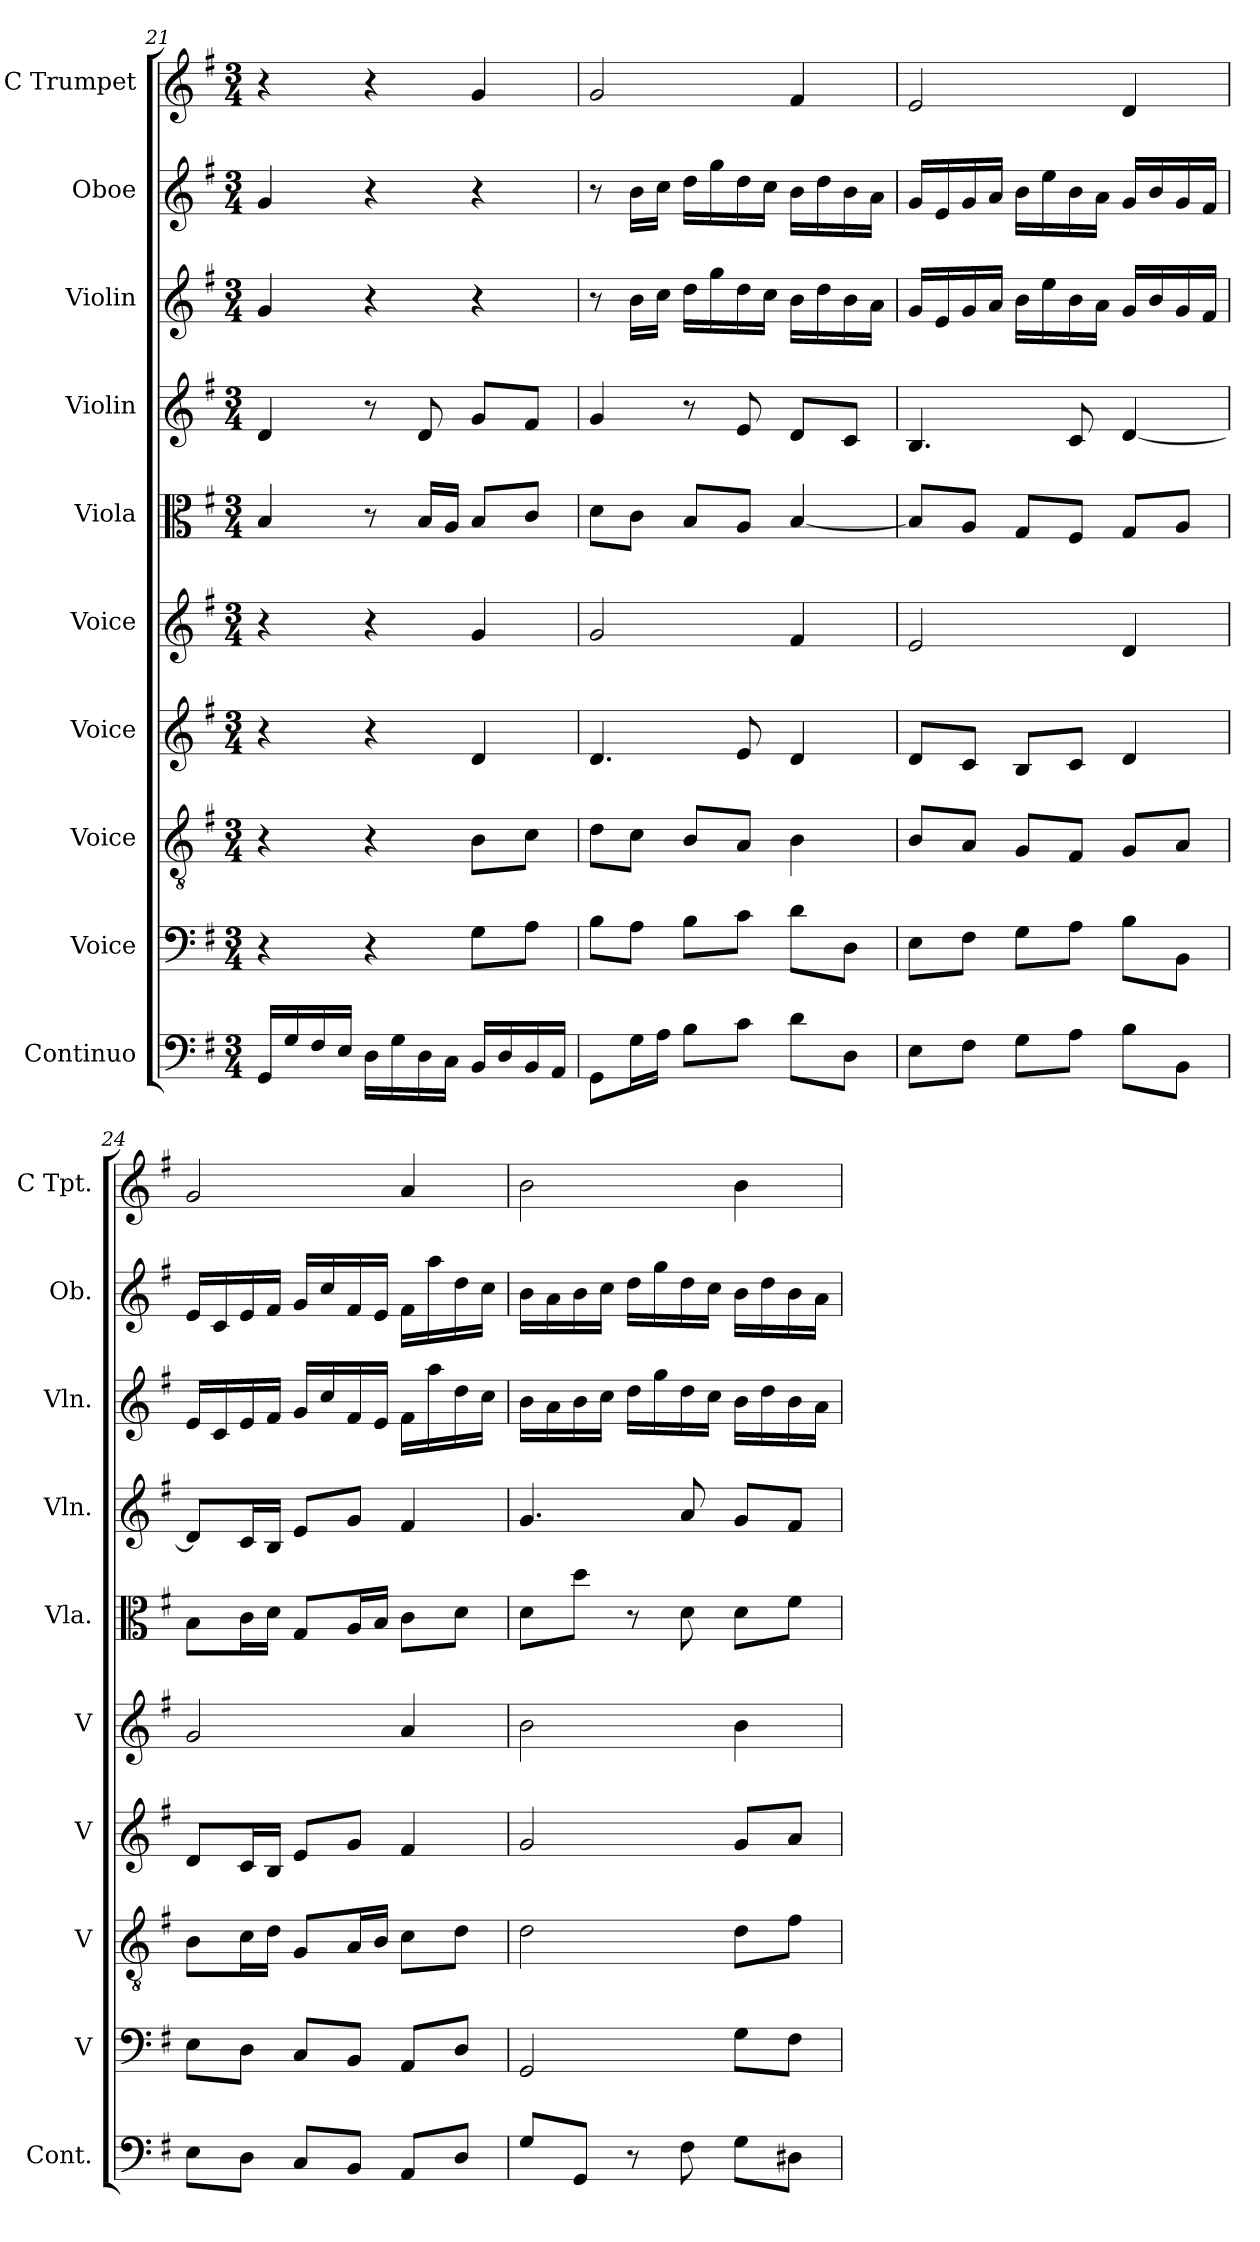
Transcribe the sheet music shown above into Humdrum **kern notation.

**kern	**kern	**kern	**kern	**kern	**kern	**kern	**kern	**kern	**kern
*part10	*part9	*part8	*part7	*part6	*part5	*part4	*part3	*part2	*part1
*staff10	*staff9	*staff8	*staff7	*staff6	*staff5	*staff4	*staff3	*staff2	*staff1
*I"Continuo	*I"Voice	*I"Voice	*I"Voice	*I"Voice	*I"Viola	*I"Violin	*I"Violin	*I"Oboe	*I"C Trumpet
*I'Cont.	*I'V	*I'V	*I'V	*I'V	*I'Vla.	*I'Vln.	*I'Vln.	*I'Ob.	*I'C Tpt.
*clefF4	*clefF4	*clefGv2	*clefG2	*clefG2	*clefC3	*clefG2	*clefG2	*clefG2	*clefG2
*ITrd7c12	*	*	*	*	*	*	*	*	*
*k[f#]	*k[f#]	*k[f#]	*k[f#]	*k[f#]	*k[f#]	*k[f#]	*k[f#]	*k[f#]	*k[f#]
*M3/4	*M3/4	*M3/4	*M3/4	*M3/4	*M3/4	*M3/4	*M3/4	*M3/4	*M3/4
=21	=21	=21	=21	=21	=21	=21	=21	=21	=21
16GGG/LL	4r	4r	4r	4r	4B/	4d/	4g/	4g/	4r
16GG/	.	.	.	.	.	.	.	.	.
16FF#/	.	.	.	.	.	.	.	.	.
16EE/JJ	.	.	.	.	.	.	.	.	.
16DD\LL	4r	4r	4r	4r	8r	8r	4r	4r	4r
16GG\	.	.	.	.	.	.	.	.	.
16DD\	.	.	.	.	16B/LL	8d/	.	.	.
16CC\JJ	.	.	.	.	16A/JJ	.	.	.	.
16BBB/LL	8G\L	8B\L	4d/	4g/	8B/L	8g/L	4r	4r	4g/
16DD/	.	.	.	.	.	.	.	.	.
16BBB/	8A\J	8c\J	.	.	8c/J	8f#/J	.	.	.
16AAA/JJ	.	.	.	.	.	.	.	.	.
=22	=22	=22	=22	=22	=22	=22	=22	=22	=22
8GGG\L	8B\L	8d\L	4.d/	2g/	8d\L	4g/	8r	8r	2g/
16GG\L	8A\J	8c\J	.	.	8c\J	.	16b\LL	16b\LL	.
16AA\JJ	.	.	.	.	.	.	16cc\JJ	16cc\JJ	.
8BB\L	8B\L	8B/L	.	.	8B/L	8r	16dd\LL	16dd\LL	.
.	.	.	.	.	.	.	16gg\	16gg\	.
8C\J	8c\J	8A/J	8e/	.	8A/J	8e/	16dd\	16dd\	.
.	.	.	.	.	.	.	16cc\JJ	16cc\JJ	.
8D\L	8d\L	4B\	4d/	4f#/	[4B/	8d/L	16b\LL	16b\LL	4f#/
.	.	.	.	.	.	.	16dd\	16dd\	.
8DD\J	8D\J	.	.	.	.	8c/J	16b\	16b\	.
.	.	.	.	.	.	.	16a\JJ	16a\JJ	.
!!LO:PB:g=z
=23	=23	=23	=23	=23	=23	=23	=23	=23	=23
8EE\L	8E\L	8B/L	8d/L	2e/	8B/L]	4.B/	16g/LL	16g/LL	2e/
.	.	.	.	.	.	.	16e/	16e/	.
8FF#\J	8F#\J	8A/J	8c/J	.	8A/J	.	16g/	16g/	.
.	.	.	.	.	.	.	16a/JJ	16a/JJ	.
8GG\L	8G\L	8G/L	8B/L	.	8G/L	.	16b\LL	16b\LL	.
.	.	.	.	.	.	.	16ee\	16ee\	.
8AA\J	8A\J	8F#/J	8c/J	.	8F#/J	8c/	16b\	16b\	.
.	.	.	.	.	.	.	16a\JJ	16a\JJ	.
8BB\L	8B\L	8G/L	4d/	4d/	8G/L	[4d/	16g/LL	16g/LL	4d/
.	.	.	.	.	.	.	16b/	16b/	.
8BBB\J	8BB\J	8A/J	.	.	8A/J	.	16g/	16g/	.
.	.	.	.	.	.	.	16f#/JJ	16f#/JJ	.
=24	=24	=24	=24	=24	=24	=24	=24	=24	=24
8EE\L	8E\L	8B\L	8d/L	2g/	8B\L	8d/L]	16e/LL	16e/LL	2g/
.	.	.	.	.	.	.	16c/	16c/	.
8DD\J	8D\J	16c\L	16c/L	.	16c\L	16c/L	16e/	16e/	.
.	.	16d\JJ	16B/JJ	.	16d\JJ	16B/JJ	16f#/JJ	16f#/JJ	.
8CC/L	8C/L	8G/L	8e/L	.	8G/L	8e/L	16g/LL	16g/LL	.
.	.	.	.	.	.	.	16cc/	16cc/	.
8BBB/J	8BB/J	16A/L	8g/J	.	16A/L	8g/J	16f#/	16f#/	.
.	.	16B/JJ	.	.	16B/JJ	.	16e/JJ	16e/JJ	.
8AAA/L	8AA/L	8c\L	4f#/	4a/	8c\L	4f#/	16f#\LL	16f#\LL	4a/
.	.	.	.	.	.	.	16aa\	16aa\	.
8DD/J	8D/J	8d\J	.	.	8d\J	.	16dd\	16dd\	.
.	.	.	.	.	.	.	16cc\JJ	16cc\JJ	.
=25	=25	=25	=25	=25	=25	=25	=25	=25	=25
8GG/L	2GG/	2d\	2g/	2b\	8d\L	4.g/	16b\LL	16b\LL	2b\
.	.	.	.	.	.	.	16a\	16a\	.
8GGG/J	.	.	.	.	8dd\J	.	16b\	16b\	.
.	.	.	.	.	.	.	16cc\JJ	16cc\JJ	.
8r	.	.	.	.	8r	.	16dd\LL	16dd\LL	.
.	.	.	.	.	.	.	16gg\	16gg\	.
8FF#\	.	.	.	.	8d\	8a/	16dd\	16dd\	.
.	.	.	.	.	.	.	16cc\JJ	16cc\JJ	.
8GG\L	8G\L	8d\L	8g/L	4b\	8d\L	8g/L	16b\LL	16b\LL	4b\
.	.	.	.	.	.	.	16dd\	16dd\	.
8DD#X\J	8F#\J	8f#\J	8a/J	.	8f#\J	8f#/J	16b\	16b\	.
.	.	.	.	.	.	.	16a\JJ	16a\JJ	.
=	=	=	=	=	=	=	=	=	=
*-	*-	*-	*-	*-	*-	*-	*-	*-	*-
